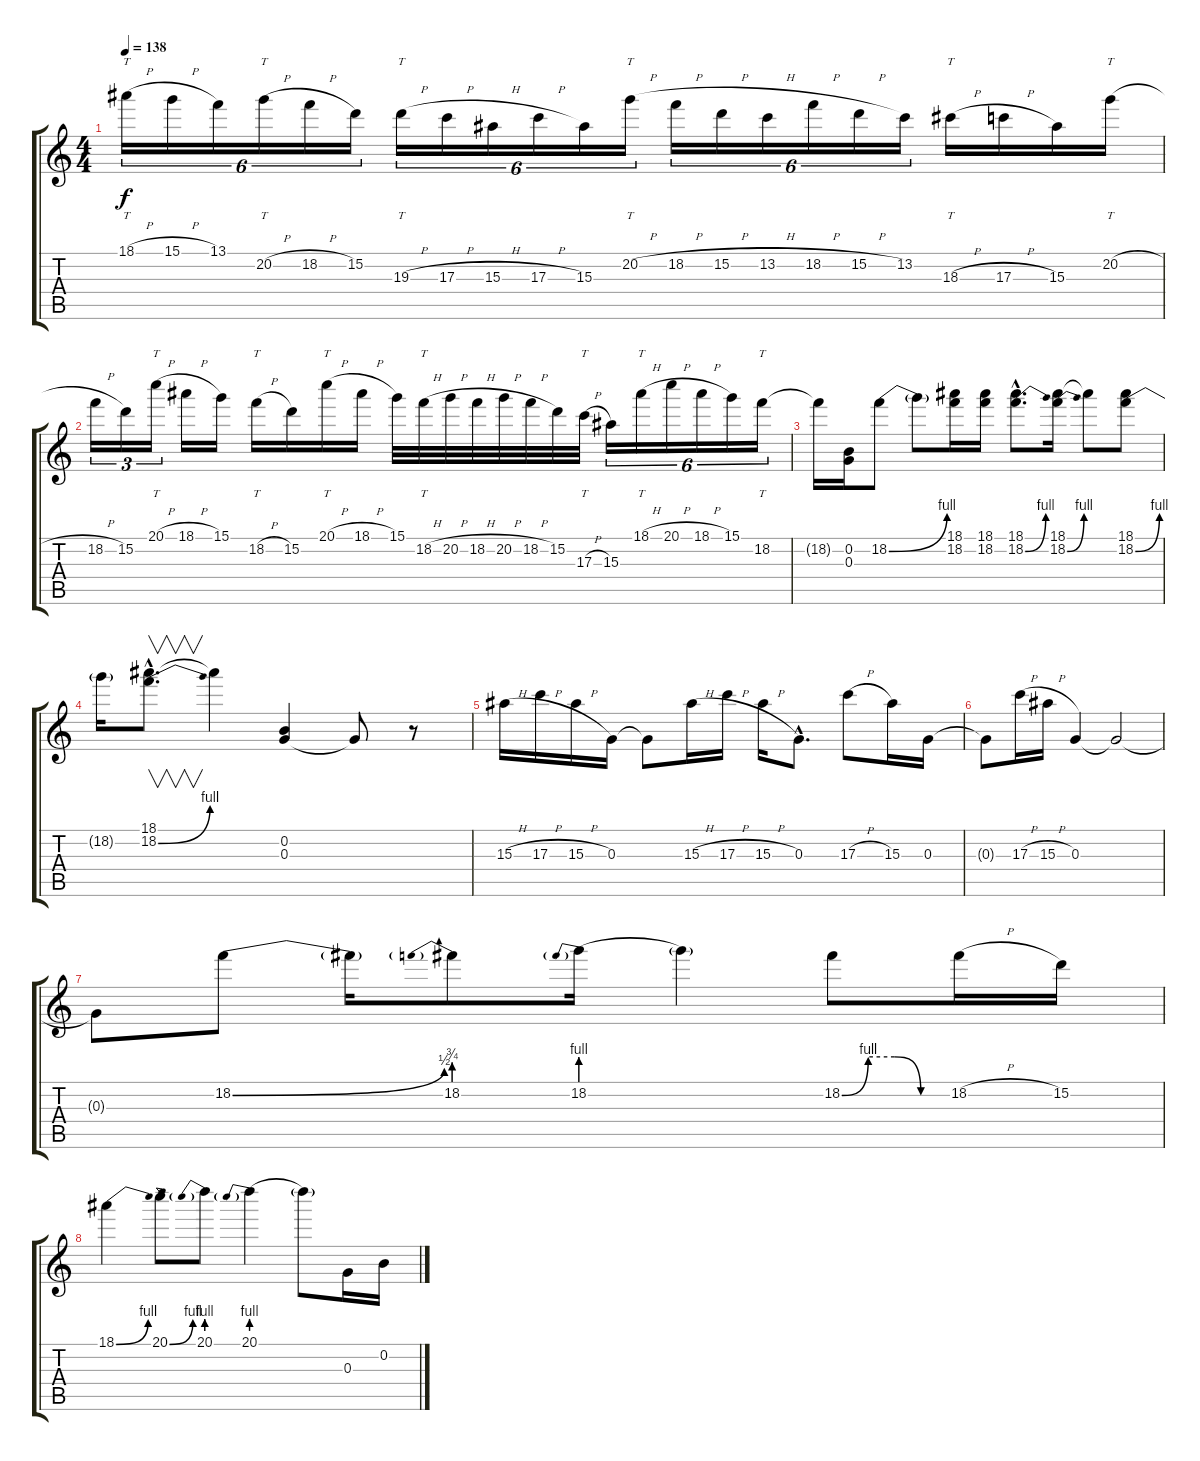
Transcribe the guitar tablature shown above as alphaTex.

\track "" {instrument distortionguitar}
\staff {score tabs}
\tuning (E4 B3 G3 D3 A2 E2) {hide}
\ts (4 4)
\tempo 138
\clef g2
\ks c
18.1{h}.16{tt tu (6 4) dy f} 15.1{h}.16{tu (6 4)} 13.1.16{tu (6 4)} 20.2{h}.16{tt tu (6 4)} 18.2{h}.16{tu (6 4)} 15.2.16{tu (6 4)} 19.3{h}.16{tt tu (6 4)} 17.3{h}.16{tu (6 4)} 15.3{h}.16{tu (6 4)} 17.3{h}.16{tu (6 4)} 15.3.16{tu (6 4)} 20.2{h}.16{tt tu (6 4)} 18.2{h}.16{tu (6 4)} 15.2{h}.16{tu (6 4)} 13.2{h}.16{tu (6 4)} 18.2{h}.16{tu (6 4)} 15.2{h}.16{tu (6 4)} 13.2.16{tu (6 4)} 18.3{h}.16{tt} 17.3{h}.16 15.3.16 20.2{h}.16{tt} |
18.2{h}.16{tu (3 2)} 15.2.16{tu (3 2)} 20.1{h}.16{tt tu (3 2)} 18.1{h}.16 15.1.16 18.2{h}.16{tt} 15.2.16 20.1{h}.16{tt} 18.1{h}.16 15.1.32 18.2{h}.32{tt} 20.2{h}.32 18.2{h}.32 20.2{h}.32 18.2{h}.32 15.2.32 17.3{h}.32{tt} 15.3.16{tu (6 4)} 18.1{h}.16{tt tu (6 4)} 20.1{h}.16{tu (6 4)} 18.1{h}.16{tu (6 4)} 15.1.16{tu (6 4)} 18.2.16{tt tu (6 4)} |
18.2{t}.16 (0.2 0.3).16 18.2{be (bend 0 0 60 4)}.8 18.2{t}.8 (18.1 18.2).16 (18.1 18.2).16 (18.1{hac} 18.2{be (bend 0 0 60 4) hac}).8{d} (18.1 18.2{be (bend 0 0 60 4)}).16 18.1{t}.8 (18.1 18.2{be (bend 0 0 60 4)}).8 |
18.2{t}.16 (18.1{hac} 18.2{be (bend 0 0 60 4) hac}).8{v d} 18.1{t}.4 (0.2 0.3).4 0.3{t}.8 r.8 |
15.3{h}.16 17.3{h}.16 15.3{h}.16 0.3.16 0.3{t}.8 15.3{h}.16 17.3{h}.16 15.3{h}.16 0.3{hac}.8{d} 17.3{h}.8 15.3.16 0.3.16 |
0.3{t}.8 17.3{h}.16 15.3{h}.16 0.3.4 0.3{t}.2 |
0.3{t}.8 18.2{be (bend 0 0 60 2)}.8 18.2{t}.16 18.2{be (prebend 0 3 60 3)}.8 18.2{be (prebend 0 4 60 4)}.16 18.2{t}.4 18.2{be (custom 0 0 15 4 30 4 45 0 60 0)}.8 18.2{h}.16 15.2.16 |
18.1{be (bend 0 0 60 4)}.4 20.1{be (bend 0 0 60 4)}.8 20.1{be (prebend 0 4 60 4)}.8 20.1{be (prebend 0 4 60 4)}.4 20.1{t}.8 0.3.16 0.2.16
